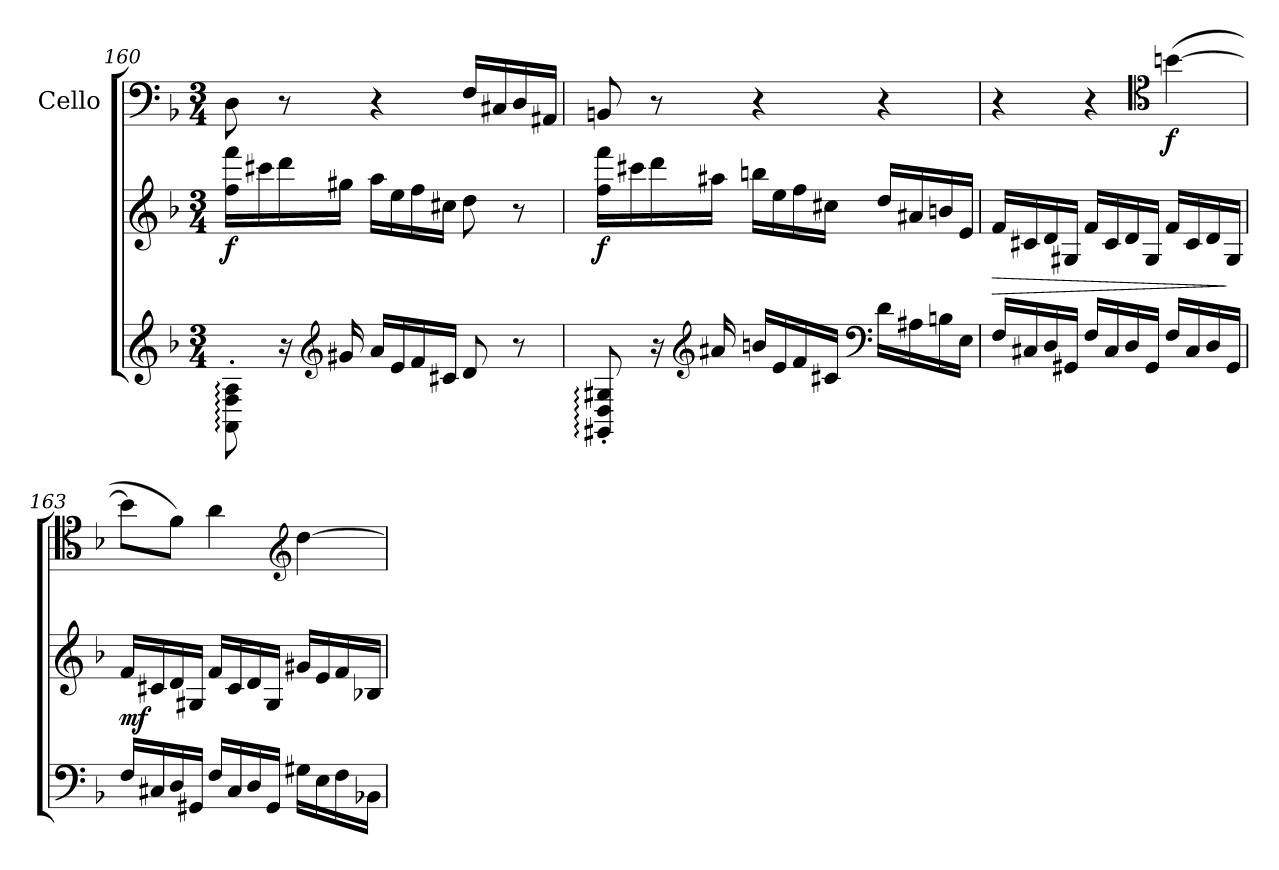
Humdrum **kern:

**kern	**kern	**dynam	**kern	**dynam
*part2	*part2	*part2	*part1	*part1
*staff3	*staff2	*staff2/3	*staff1	*staff1
*	*	*	*I"Cello	*
*clefG2	*clefG2	*	*clefF4	*
*k[b-]	*k[b-]	*	*k[b-]	*
*F:	*F:	*	*F:	*
*M3/4	*M3/4	*	*M3/4	*
=160	=160	=160	=160	=160
!	!	!LO:DY:b	!	!
8AA\:' 8F\:' 8A\:'	16ff\ 16fff\LL	f	8D\	.
.	16ccc#X\	.	.	.
16r	16ddd\	.	8r	.
*clefG2	*	*	*	*
16g#X/	16gg#X\JJ	.	.	.
16a/LL	16aa\LL	.	4r	.
16e/	16ee\	.	.	.
16f/	16ff\	.	.	.
16c#X/JJ	16cc#X\JJ	.	.	.
8d/	8dd\	.	16F/LL	.
.	.	.	16C#X/	.
8r	8r	.	16D/	.
.	.	.	16AA#X/JJ	.
=161	=161	=161	=161	=161
!	!	!LO:DY:b	!	!
8GG#X/:' 8D/:' 8G#X/:'	16ff\ 16fff\LL	f	8BBn/	.
.	16ccc#X\	.	.	.
16r	16ddd\	.	8r	.
*clefG2	*	*	*	*
16a#X/	16aa#X\JJ	.	.	.
16bn/LL	16bbn\LL	.	4r	.
16e/	16ee\	.	.	.
16f/	16ff\	.	.	.
16c#X/JJ	16cc#X\JJ	.	.	.
*clefF4	*	*	*	*
16d\LL	16dd/LL	.	4r	.
16A#X\	16a#X/	.	.	.
16Bn\	16bn/	.	.	.
16E\JJ	16e/JJ	.	.	.
!!LO:LB:g=z
=162	=162	=162	=162	=162
!	!	!LO:HP:b	!	!
16F/LL	16f/LL	>	4r	.
16C#X/	16c#X/	.	.	.
16D/	16d/	.	.	.
16GG#X/JJ	16G#X/JJ	.	.	.
16F/LL	16f/LL	.	4r	.
16C#/	16c#/	.	.	.
16D/	16d/	.	.	.
16GG#/JJ	16G#/JJ	.	.	.
*	*	*	*clefC4	*
!	!	!	!	!LO:DY:b
16F/LL	16f/LL	.	(>[4bn\	f
16C#/	16c#/	.	.	.
16D/	16d/	.	.	.
16GG#/JJ	16G#/JJ	]	.	.
=163	=163	=163	=163	=163
!	!	!LO:DY:b	!	!
16F/LL	16f/LL	mf	8b\L]	.
16C#X/	16c#X/	.	.	.
16D/	16d/	.	8f\J)	.
16GG#X/JJ	16G#X/JJ	.	.	.
16F/LL	16f/LL	.	4a\	.
16C#/	16c#/	.	.	.
16D/	16d/	.	.	.
16GG#/JJ	16G#/JJ	.	.	.
*	*	*	*clefG2	*
16G#X\LL	16g#X/LL	.	[4dd\	.
16E\	16e/	.	.	.
16F\	16f/	.	.	.
16BB-X\JJ	16B-X/JJ	.	.	.
=	=	=	=	=
*-	*-	*-	*-	*-
